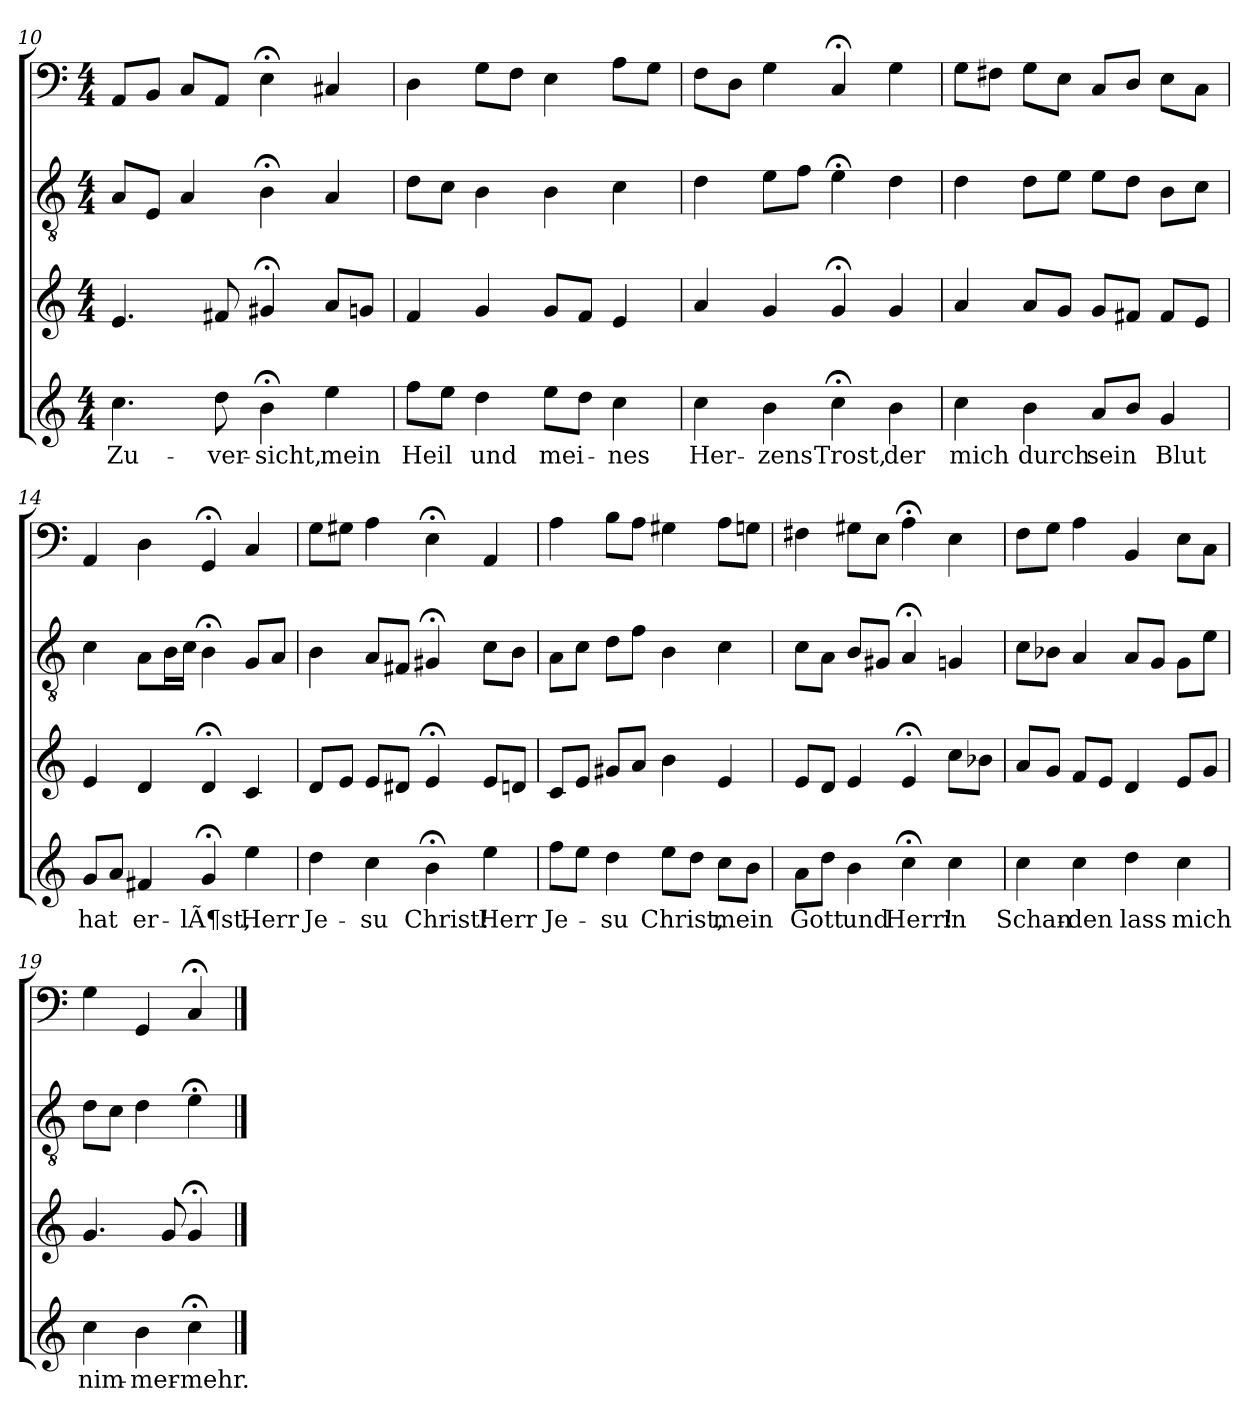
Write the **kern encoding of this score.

**kern	**text	**kern	**kern	**kern
*part4	*part4	*part3	*part2	*part1
*staff4	*staff4	*staff3	*staff2	*staff1
*clefG2	*	*clefG2	*clefGv2	*clefF4
*k[]	*	*k[]	*k[]	*k[]
*C:	*	*C:	*C:	*C:
*M4/4	*	*M4/4	*M4/4	*M4/4
=10	=10	=10	=10	=10
4.cc	Zu-	4.e	8AL	8AAL
.	.	.	8EJ	8BBJ
.	.	.	4A	8CL
8dd	-ver-	8f#X	.	8AAJ
4b;<	-sicht,	4g#X;<	4B;<	4E;<
4ee	mein	8aL	4A	4C#X
.	.	8gnJ	.	.
=11	=11	=11	=11	=11
8ffL	Heil	4f	8dL	4D
8eeJ	.	.	8cJ	.
4dd	und	4g	4B	8GL
.	.	.	.	8FJ
8eeL	mei-	8gL	4B	4E
8ddJ	.	8fJ	.	.
4cc	-nes	4e	4c	8AL
.	.	.	.	8GJ
=12	=12	=12	=12	=12
4cc	Her-	4a	4d	8FL
.	.	.	.	8DJ
4b	-zens	4g	8eL	4G
.	.	.	8fJ	.
4cc;<	Trost,	4g;<	4e;<	4C;<
4b	der	4g	4d	4G
=13	=13	=13	=13	=13
4cc	mich	4a	4d	8GL
.	.	.	.	8F#XJ
4b	durch	8aL	8dL	8GL
.	.	8gJ	8eJ	8EJ
8aL	sein	8gL	8eL	8CL
8bJ	.	8f#XJ	8dJ	8DJ
4g	Blut	8f#L	8BL	8EL
.	.	8eJ	8cJ	8CJ
=14	=14	=14	=14	=14
8gL	hat	4e	4c	4AA
8aJ	.	.	.	.
4f#X	er-	4d	8AL	4D
.	.	.	16BL	.
.	.	.	16cJJ	.
4g;<	-lÃ¶st,	4d;<	4B;<	4GG;<
4ee	Herr	4c	8GL	4C
.	.	.	8AJ	.
=15	=15	=15	=15	=15
4dd	Je-	8dL	4B	8GL
.	.	8eJ	.	8G#XJ
4cc	-su	8eL	8AL	4A
.	.	8d#XJ	8F#XJ	.
4b;<	Christ!	4e;<	4G#X;<	4E;<
4ee	Herr	8eL	8cL	4AA
.	.	8dnJ	8BJ	.
=16	=16	=16	=16	=16
8ffL	Je-	8cL	8AL	4A
8eeJ	.	8eJ	8cJ	.
4dd	-su	8g#XL	8dL	8BL
.	.	8aJ	8fJ	8AJ
8eeL	Christ,	4b	4B	4G#X
8ddJ	.	.	.	.
8ccL	mein	4e	4c	8AL
8bJ	.	.	.	8GnJ
=17	=17	=17	=17	=17
8aL	Gott	8eL	8cL	4F#X
8ddJ	.	8dJ	8AJ	.
4b	und	4e	8BL	8G#XL
.	.	.	8G#XJ	8EJ
4cc;<	Herr!	4e;<	4A;<	4A;<
4cc	in	8ccL	4Gn	4E
.	.	8b-XJ	.	.
=18	=18	=18	=18	=18
4cc	Schan-	8aL	8cL	8FL
.	.	8gJ	8B-XJ	8GJ
4cc	-den	8fL	4A	4A
.	.	8eJ	.	.
4dd	lass	4d	8AL	4BB
.	.	.	8GJ	.
4cc	mich	8eL	8GL	8EL
.	.	8gJ	8eJ	8CJ
=19	=19	=19	=19	=19
4cc	nim-	4.g	8dL	4G
.	.	.	8cJ	.
4b	-mer-	.	4d	4GG
.	.	8g	.	.
4cc;<	-mehr.	4g;<	4e;<	4C;<
==	==	==	==	==
*-	*-	*-	*-	*-
